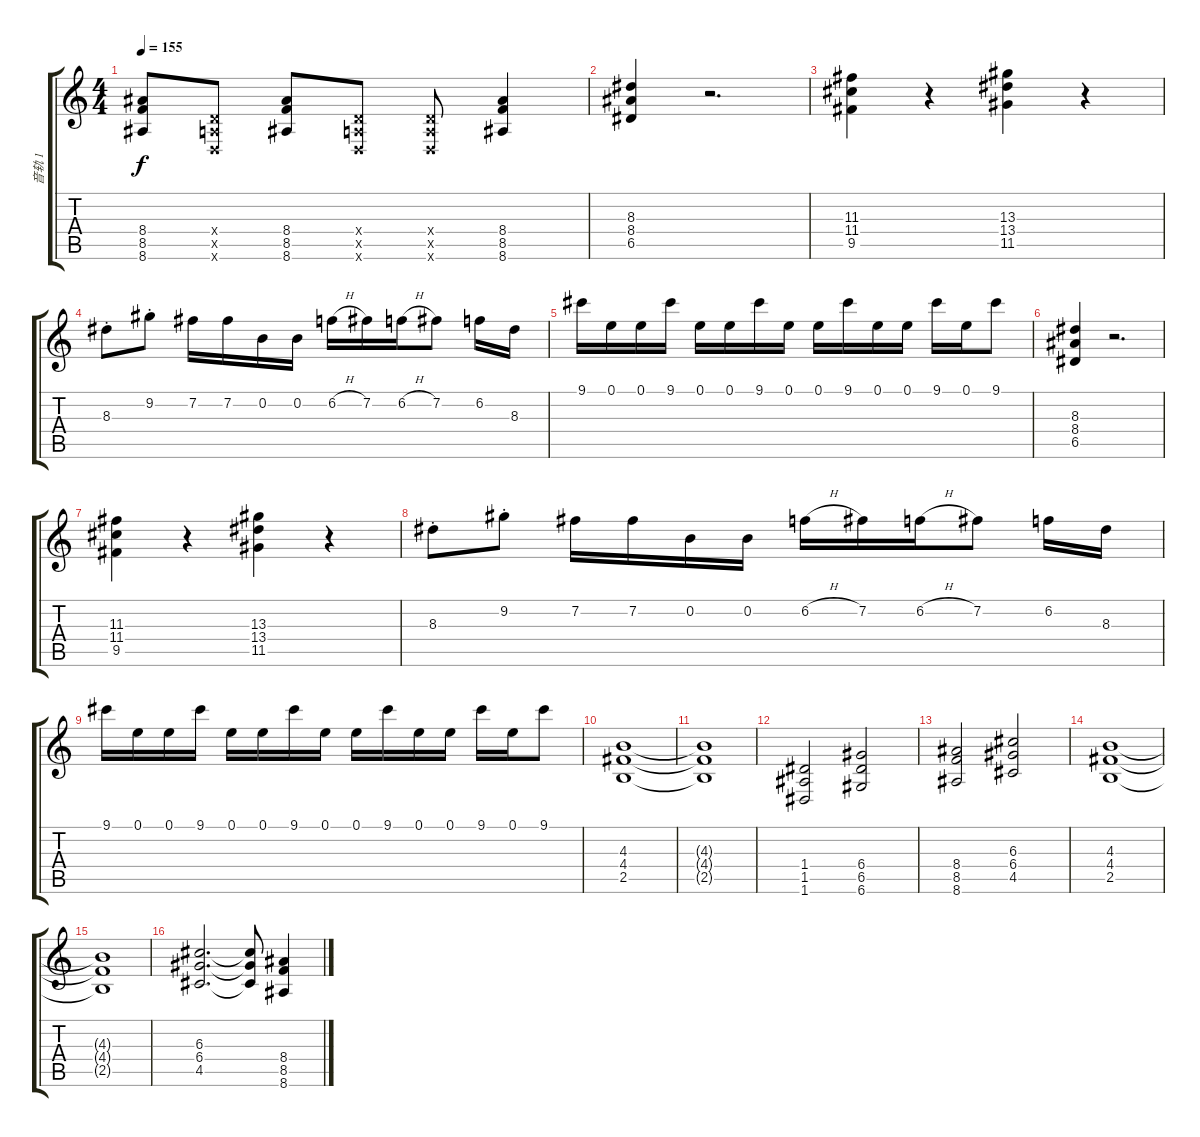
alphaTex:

\track ("音轨 1" "音轨 1") {instrument overdrivenguitar}
\staff {score tabs}
\tuning (E4 B3 G3 D3 A2 D2) {hide}
\ts (4 4)
\tempo 155
\clef g2
\ks c
(8.4{t} 8.5{t} 8.6{t}).8{dy f} (0.4{x} 0.5{x} 0.6{x}).8 (8.4 8.5 8.6).8 (0.4{x} 0.5{x} 0.6{x}).8 (0.4{x} 0.5{x} 0.6{x}).8 (8.4 8.5 8.6).4 |
(8.3 8.4 6.5).4 r.2{d} |
(11.3 11.4 9.5).4 r.4 (13.3 13.4 11.5).4 r.4 |
8.3{st}.8 9.2{st}.8 7.2.16 7.2.16 0.2.16 0.2.16 6.2{h}.16 7.2.16 6.2{h}.16 7.2.8 6.2.16 8.3.16 |
9.1.16 0.1.16 0.1.16 9.1.16 0.1.16 0.1.16 9.1.16 0.1.16 0.1.16 9.1.16 0.1.16 0.1.16 9.1.16 0.1.16 9.1.8 |
(8.3 8.4 6.5).4 r.2{d} |
(11.3 11.4 9.5).4 r.4 (13.3 13.4 11.5).4 r.4 |
8.3{st}.8 9.2{st}.8 7.2.16 7.2.16 0.2.16 0.2.16 6.2{h}.16 7.2.16 6.2{h}.16 7.2.8 6.2.16 8.3.16 |
9.1.16 0.1.16 0.1.16 9.1.16 0.1.16 0.1.16 9.1.16 0.1.16 0.1.16 9.1.16 0.1.16 0.1.16 9.1.16 0.1.16 9.1.8 |
(4.3 4.4 2.5).1 |
(4.3{t} 4.4{t} 2.5{t}).1 |
(1.4 1.5 1.6).2 (6.4 6.5 6.6).2 |
(8.4 8.5 8.6).2 (6.3 6.4 4.5).2 |
(4.3 4.4 2.5).1 |
(4.3{t} 4.4{t} 2.5{t}).1 |
(6.3 6.4 4.5).2{d} (6.3{t} 6.4{t} 4.5{t}).8 (8.4 8.5 8.6).4
